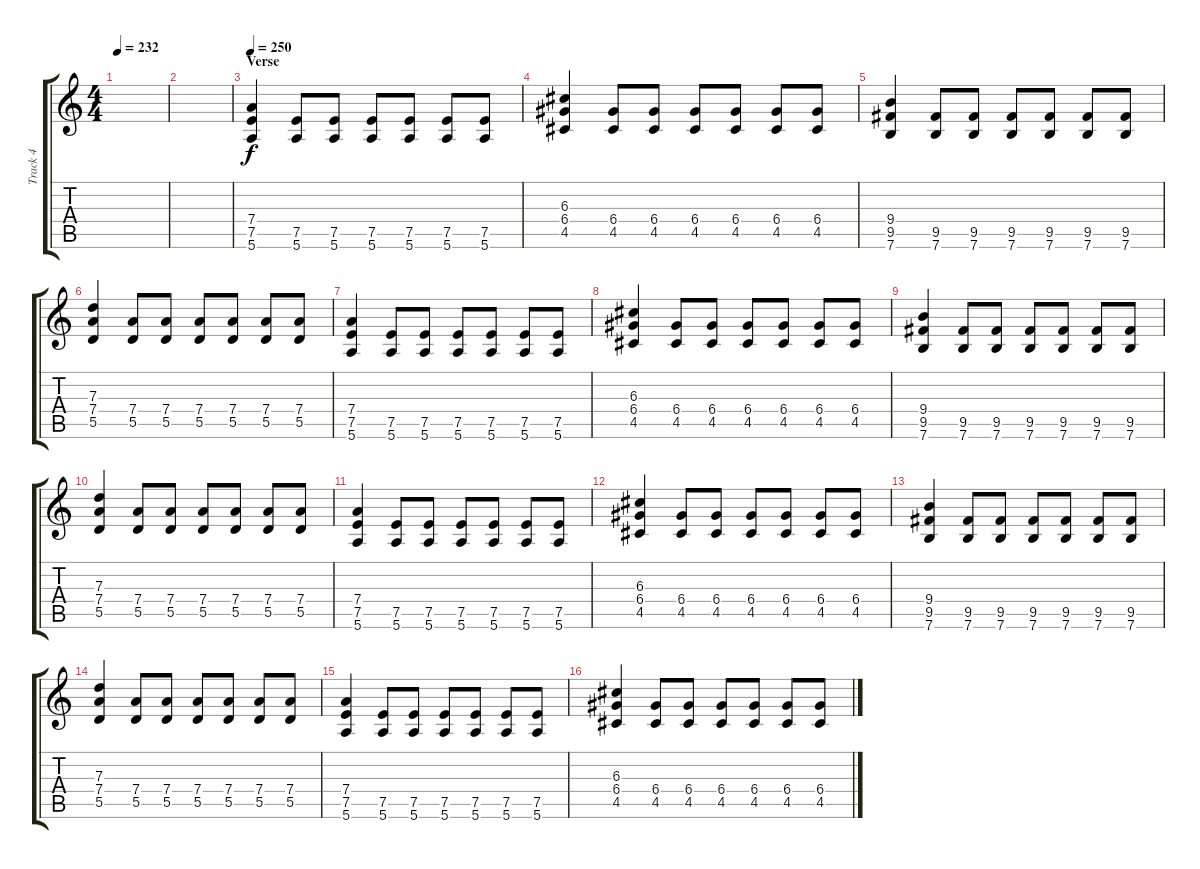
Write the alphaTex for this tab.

\track ("Track 4" "Track 4") {instrument distortionguitar}
\staff {score tabs}
\tuning (E4 B3 G3 D3 A2 E2) {hide}
\ts (4 4)
\tempo 232
\clef g2
\ks c
|
|
\section ("" "Verse")
\tempo 250
(7.4 7.5 5.6).4 (7.5 5.6).8 (7.5 5.6).8 (7.5 5.6).8 (7.5 5.6).8 (7.5 5.6).8 (7.5 5.6).8 |
(6.3 6.4 4.5).4 (6.4 4.5).8 (6.4 4.5).8 (6.4 4.5).8 (6.4 4.5).8 (6.4 4.5).8 (6.4 4.5).8 |
(9.4 9.5 7.6).4 (9.5 7.6).8 (9.5 7.6).8 (9.5 7.6).8 (9.5 7.6).8 (9.5 7.6).8 (9.5 7.6).8 |
(7.3 7.4 5.5).4 (7.4 5.5).8 (7.4 5.5).8 (7.4 5.5).8 (7.4 5.5).8 (7.4 5.5).8 (7.4 5.5).8 |
(7.4 7.5 5.6).4 (7.5 5.6).8 (7.5 5.6).8 (7.5 5.6).8 (7.5 5.6).8 (7.5 5.6).8 (7.5 5.6).8 |
(6.3 6.4 4.5).4 (6.4 4.5).8 (6.4 4.5).8 (6.4 4.5).8 (6.4 4.5).8 (6.4 4.5).8 (6.4 4.5).8 |
(9.4 9.5 7.6).4 (9.5 7.6).8 (9.5 7.6).8 (9.5 7.6).8 (9.5 7.6).8 (9.5 7.6).8 (9.5 7.6).8 |
(7.3 7.4 5.5).4 (7.4 5.5).8 (7.4 5.5).8 (7.4 5.5).8 (7.4 5.5).8 (7.4 5.5).8 (7.4 5.5).8 |
(7.4 7.5 5.6).4 (7.5 5.6).8 (7.5 5.6).8 (7.5 5.6).8 (7.5 5.6).8 (7.5 5.6).8 (7.5 5.6).8 |
(6.3 6.4 4.5).4 (6.4 4.5).8 (6.4 4.5).8 (6.4 4.5).8 (6.4 4.5).8 (6.4 4.5).8 (6.4 4.5).8 |
(9.4 9.5 7.6).4 (9.5 7.6).8 (9.5 7.6).8 (9.5 7.6).8 (9.5 7.6).8 (9.5 7.6).8 (9.5 7.6).8 |
(7.3 7.4 5.5).4 (7.4 5.5).8 (7.4 5.5).8 (7.4 5.5).8 (7.4 5.5).8 (7.4 5.5).8 (7.4 5.5).8 |
(7.4 7.5 5.6).4 (7.5 5.6).8 (7.5 5.6).8 (7.5 5.6).8 (7.5 5.6).8 (7.5 5.6).8 (7.5 5.6).8 |
(6.3 6.4 4.5).4 (6.4 4.5).8 (6.4 4.5).8 (6.4 4.5).8 (6.4 4.5).8 (6.4 4.5).8 (6.4 4.5).8
